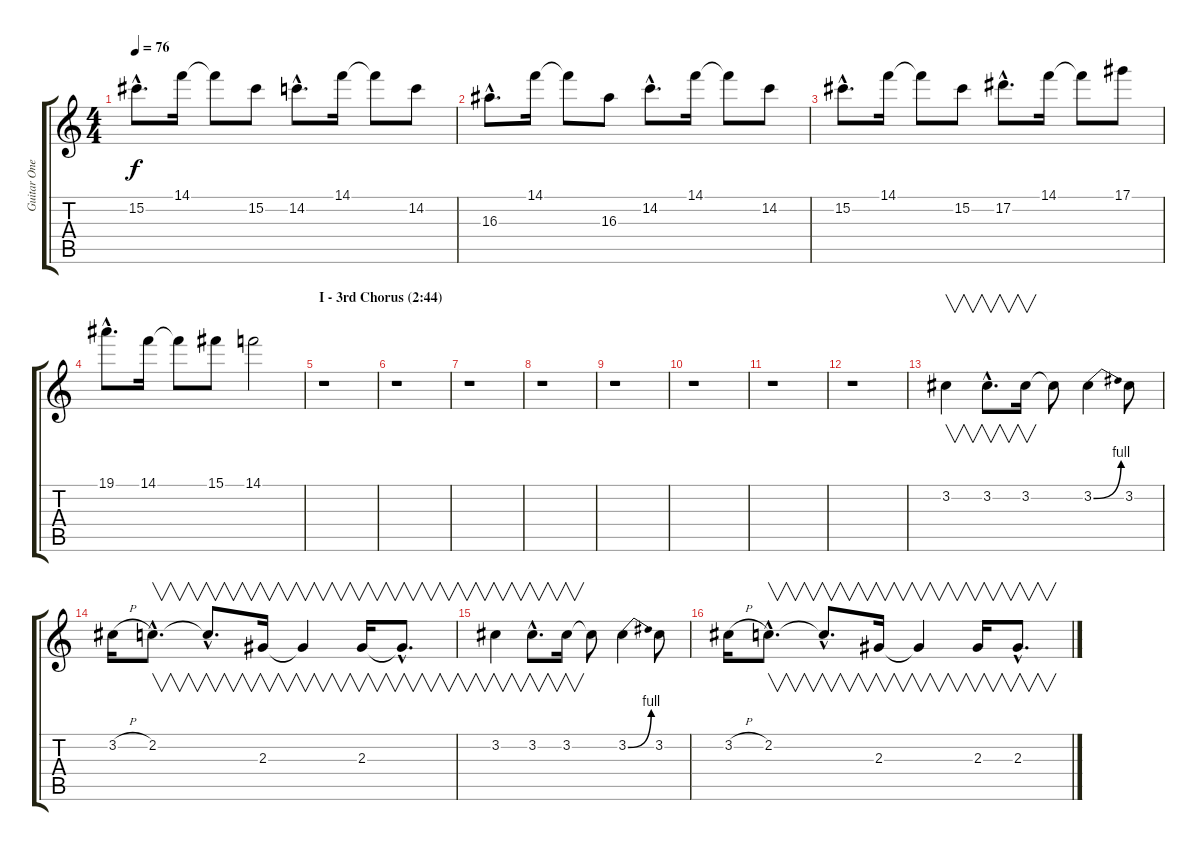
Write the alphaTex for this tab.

\track ("Guitar One" "Guitar One") {instrument distortionguitar}
\staff {score tabs}
\tuning (Eb4 Bb3 Gb3 Db3 Ab2 Eb2) {hide}
\ts (4 4)
\tempo 76
\clef g2
\ks c
15.2{hac}.8{d dy f} 14.1.16 14.1{t}.8 15.2.8 14.2{hac}.8{d} 14.1.16 14.1{t}.8 14.2.8 |
16.3{hac}.8{d} 14.1.16 14.1{t}.8 16.3.8 14.2{hac}.8{d} 14.1.16 14.1{t}.8 14.2.8 |
15.2{hac}.8{d} 14.1.16 14.1{t}.8 15.2.8 17.2{hac}.8{d} 14.1.16 14.1{t}.8 17.1.8 |
19.1{hac}.8{d} 14.1.16 14.1{t}.8 15.1.8 14.1.2 |
\section ("" "I - 3rd Chorus (2:44)")
r.1 |
r.1 |
r.1 |
r.1 |
r.1 |
r.1 |
r.1 |
r.1 |
3.2.4{v} 3.2{hac}.8{v d} 3.2.16{v} 3.2{t}.8 3.2{be (bend 0 0 60 4)}.4 3.2.8 |
3.2{h}.16 2.2{hac}.8{v d} 2.2{hac t}.8{v d} 2.3.16{v} 2.3{t}.4{v} 2.3.16{v} 2.3{hac t}.8{v d} |
3.2.4{v} 3.2{hac}.8{v d} 3.2.16{v} 3.2{t}.8 3.2{be (bend 0 0 60 4)}.4 3.2.8 |
3.2{h}.16 2.2{hac}.8{v d} 2.2{hac t}.8{v d} 2.3.16{v} 2.3{t}.4{v} 2.3.16{v} 2.3{hac}.8{v d}
